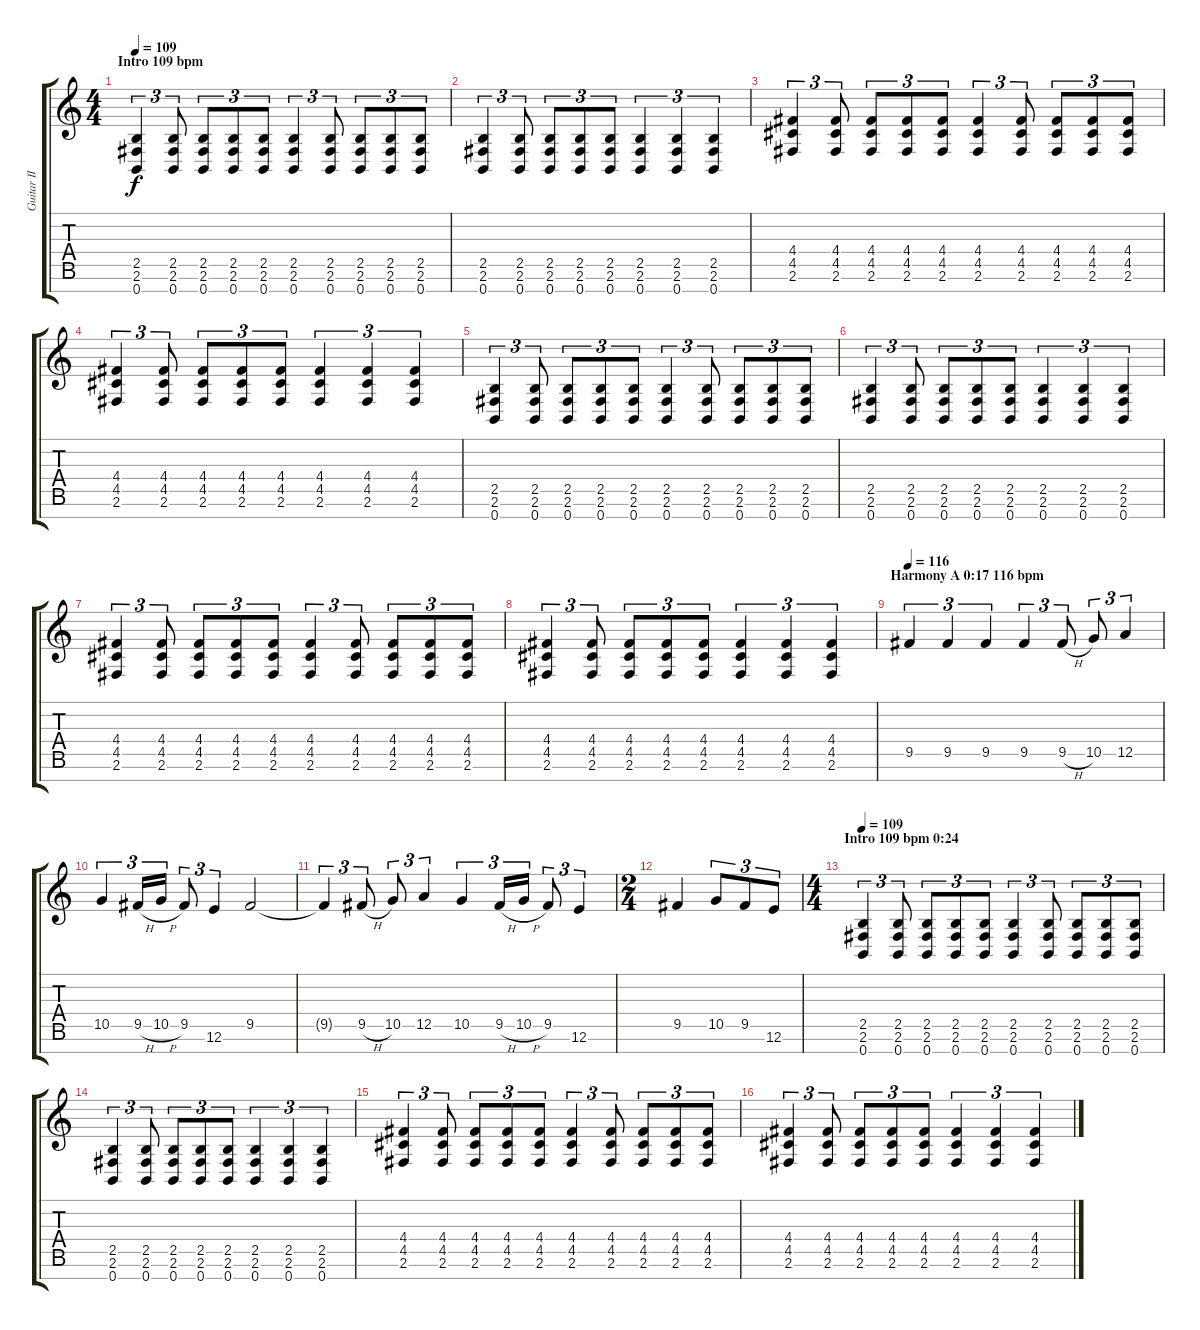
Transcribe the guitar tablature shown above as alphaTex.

\track ("Guitar II" "Guitar II") {instrument distortionguitar}
\staff {score tabs}
\tuning (E4 B3 G3 D3 A2 E2 B1) {hide}
\ts (4 4)
\section ("" "Intro 109 bpm")
\tempo 109
\clef g2
\ks c
(2.5 2.6 0.7).4{tu (3 2) dy f instrument distortionguitar} (2.5 2.6 0.7).8{tu (3 2)} (2.5 2.6 0.7).8{tu (3 2)} (2.5 2.6 0.7).8{tu (3 2)} (2.5 2.6 0.7).8{tu (3 2)} (2.5 2.6 0.7).4{tu (3 2)} (2.5 2.6 0.7).8{tu (3 2)} (2.5 2.6 0.7).8{tu (3 2)} (2.5 2.6 0.7).8{tu (3 2)} (2.5 2.6 0.7).8{tu (3 2)} |
(2.5 2.6 0.7).4{tu (3 2)} (2.5 2.6 0.7).8{tu (3 2)} (2.5 2.6 0.7).8{tu (3 2)} (2.5 2.6 0.7).8{tu (3 2)} (2.5 2.6 0.7).8{tu (3 2)} (2.5 2.6 0.7).4{tu (3 2)} (2.5 2.6 0.7).4{tu (3 2)} (2.5 2.6 0.7).4{tu (3 2)} |
(4.4 4.5 2.6).4{tu (3 2)} (4.4 4.5 2.6).8{tu (3 2)} (4.4 4.5 2.6).8{tu (3 2)} (4.4 4.5 2.6).8{tu (3 2)} (4.4 4.5 2.6).8{tu (3 2)} (4.4 4.5 2.6).4{tu (3 2)} (4.4 4.5 2.6).8{tu (3 2)} (4.4 4.5 2.6).8{tu (3 2)} (4.4 4.5 2.6).8{tu (3 2)} (4.4 4.5 2.6).8{tu (3 2)} |
(4.4 4.5 2.6).4{tu (3 2)} (4.4 4.5 2.6).8{tu (3 2)} (4.4 4.5 2.6).8{tu (3 2)} (4.4 4.5 2.6).8{tu (3 2)} (4.4 4.5 2.6).8{tu (3 2)} (4.4 4.5 2.6).4{tu (3 2)} (4.4 4.5 2.6).4{tu (3 2)} (4.4 4.5 2.6).4{tu (3 2)} |
(2.5 2.6 0.7).4{tu (3 2)} (2.5 2.6 0.7).8{tu (3 2)} (2.5 2.6 0.7).8{tu (3 2)} (2.5 2.6 0.7).8{tu (3 2)} (2.5 2.6 0.7).8{tu (3 2)} (2.5 2.6 0.7).4{tu (3 2)} (2.5 2.6 0.7).8{tu (3 2)} (2.5 2.6 0.7).8{tu (3 2)} (2.5 2.6 0.7).8{tu (3 2)} (2.5 2.6 0.7).8{tu (3 2)} |
(2.5 2.6 0.7).4{tu (3 2)} (2.5 2.6 0.7).8{tu (3 2)} (2.5 2.6 0.7).8{tu (3 2)} (2.5 2.6 0.7).8{tu (3 2)} (2.5 2.6 0.7).8{tu (3 2)} (2.5 2.6 0.7).4{tu (3 2)} (2.5 2.6 0.7).4{tu (3 2)} (2.5 2.6 0.7).4{tu (3 2)} |
(4.4 4.5 2.6).4{tu (3 2)} (4.4 4.5 2.6).8{tu (3 2)} (4.4 4.5 2.6).8{tu (3 2)} (4.4 4.5 2.6).8{tu (3 2)} (4.4 4.5 2.6).8{tu (3 2)} (4.4 4.5 2.6).4{tu (3 2)} (4.4 4.5 2.6).8{tu (3 2)} (4.4 4.5 2.6).8{tu (3 2)} (4.4 4.5 2.6).8{tu (3 2)} (4.4 4.5 2.6).8{tu (3 2)} |
(4.4 4.5 2.6).4{tu (3 2)} (4.4 4.5 2.6).8{tu (3 2)} (4.4 4.5 2.6).8{tu (3 2)} (4.4 4.5 2.6).8{tu (3 2)} (4.4 4.5 2.6).8{tu (3 2)} (4.4 4.5 2.6).4{tu (3 2)} (4.4 4.5 2.6).4{tu (3 2)} (4.4 4.5 2.6).4{tu (3 2)} |
\section ("" "Harmony A 0:17 116 bpm")
\tempo 116
9.5.4{tu (3 2)} 9.5.4{tu (3 2)} 9.5.4{tu (3 2)} 9.5.4{tu (3 2)} 9.5{h}.8{tu (3 2)} 10.5.8{tu (3 2)} 12.5.4{tu (3 2)} |
10.5.4{tu (3 2)} 9.5{h}.16{tu (3 2)} 10.5{h}.16{tu (3 2)} 9.5.8{tu (3 2)} 12.6.4{tu (3 2)} 9.5.2 |
9.5{t}.4{tu (3 2)} 9.5{h}.8{tu (3 2)} 10.5.8{tu (3 2)} 12.5.4{tu (3 2)} 10.5.4{tu (3 2)} 9.5{h}.16{tu (3 2)} 10.5{h}.16{tu (3 2)} 9.5.8{tu (3 2)} 12.6.4{tu (3 2)} |
\ts (2 4)
9.5.4 10.5.8{tu (3 2)} 9.5.8{tu (3 2)} 12.6.8{tu (3 2)} |
\ts (4 4)
\section ("" "Intro 109 bpm 0:24")
\tempo 109
(2.5 2.6 0.7).4{tu (3 2)} (2.5 2.6 0.7).8{tu (3 2)} (2.5 2.6 0.7).8{tu (3 2)} (2.5 2.6 0.7).8{tu (3 2)} (2.5 2.6 0.7).8{tu (3 2)} (2.5 2.6 0.7).4{tu (3 2)} (2.5 2.6 0.7).8{tu (3 2)} (2.5 2.6 0.7).8{tu (3 2)} (2.5 2.6 0.7).8{tu (3 2)} (2.5 2.6 0.7).8{tu (3 2)} |
(2.5 2.6 0.7).4{tu (3 2)} (2.5 2.6 0.7).8{tu (3 2)} (2.5 2.6 0.7).8{tu (3 2)} (2.5 2.6 0.7).8{tu (3 2)} (2.5 2.6 0.7).8{tu (3 2)} (2.5 2.6 0.7).4{tu (3 2)} (2.5 2.6 0.7).4{tu (3 2)} (2.5 2.6 0.7).4{tu (3 2)} |
(4.4 4.5 2.6).4{tu (3 2)} (4.4 4.5 2.6).8{tu (3 2)} (4.4 4.5 2.6).8{tu (3 2)} (4.4 4.5 2.6).8{tu (3 2)} (4.4 4.5 2.6).8{tu (3 2)} (4.4 4.5 2.6).4{tu (3 2)} (4.4 4.5 2.6).8{tu (3 2)} (4.4 4.5 2.6).8{tu (3 2)} (4.4 4.5 2.6).8{tu (3 2)} (4.4 4.5 2.6).8{tu (3 2)} |
(4.4 4.5 2.6).4{tu (3 2)} (4.4 4.5 2.6).8{tu (3 2)} (4.4 4.5 2.6).8{tu (3 2)} (4.4 4.5 2.6).8{tu (3 2)} (4.4 4.5 2.6).8{tu (3 2)} (4.4 4.5 2.6).4{tu (3 2)} (4.4 4.5 2.6).4{tu (3 2)} (4.4 4.5 2.6).4{tu (3 2)}
